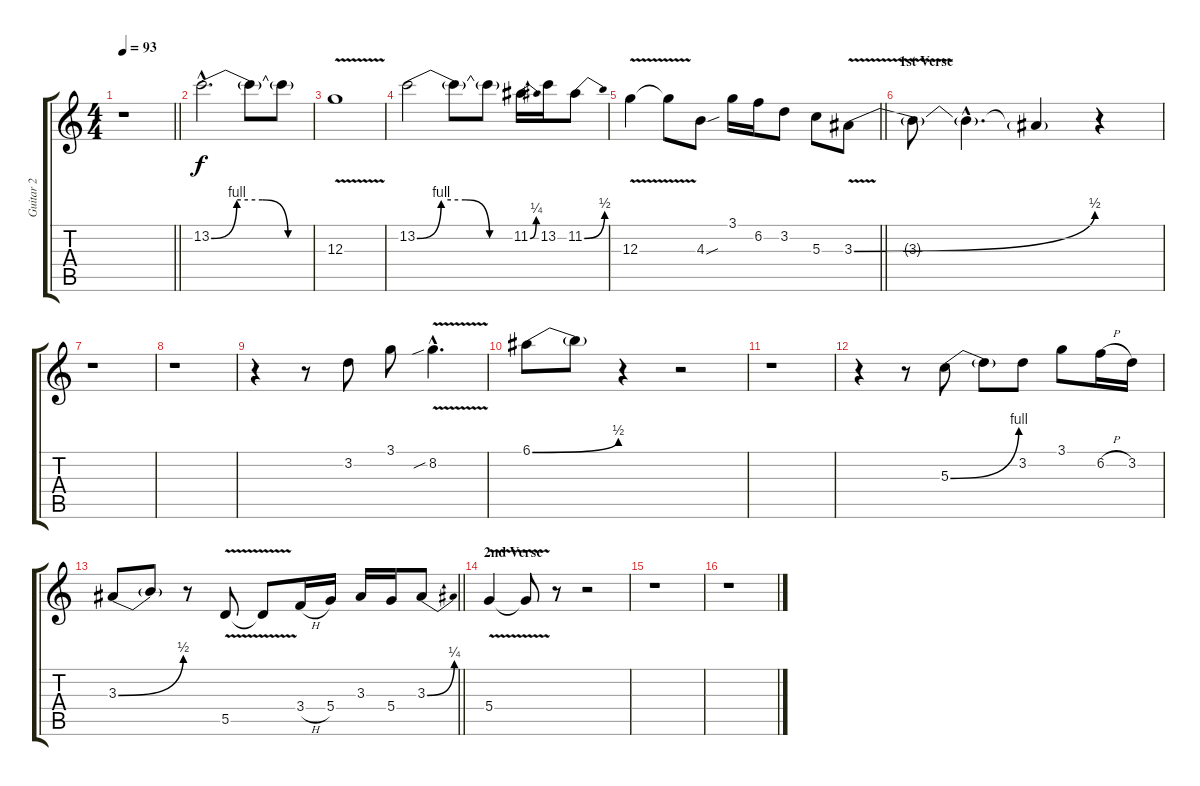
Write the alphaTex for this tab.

\track ("Guitar 2" "Guitar 2") {instrument distortionguitar}
\staff {score tabs}
\tuning (E4 B3 G3 D3 A2 E2) {hide}
\ts (4 4)
\tempo 93
\clef g2
\barLineRight lightlight
\ks c
r.1{dy f instrument distortionguitar} |
13.2{be (custom 0 0 15 4 30 4 45 0 60 0) hac}.2{d} 13.2{t}.8 13.2{t}.8 |
12.3{v}.1 |
13.2{be (custom 0 0 15 4 30 4 45 0 60 0)}.2 13.2{t}.8 13.2{t}.8 11.2{be (bend 0 0 60 1)}.16 13.2.16 11.2{be (bend 0 0 60 2)}.8 |
\barLineRight lightlight
12.3{v}.4 12.3{t}.8 4.3{sou}.8 3.1.16 6.2.16 3.2.8 5.3.8 3.3{be (bend 0 0 60 2) v}.8 |
\section ("" "1st Verse")
3.3{t}.8 3.3{hac t}.4{d} 3.3{t}.4 r.4 |
r.1 |
r.1 |
r.4 r.8 3.2.8 3.1.8 8.2{v sib hac}.4{d} |
6.1{be (bend 0 0 60 2)}.8 6.1{t}.8 r.4 r.2 |
r.1 |
r.4 r.8 5.3{be (bend 0 0 60 4)}.8 5.3{t}.8 3.2.8 3.1.8 6.2{h}.16 3.2.16 |
\barLineRight lightlight
3.3{be (bend 0 0 60 2)}.8 3.3{t}.8 r.8 5.5{v}.8 5.5{t}.8 3.4{h}.16 5.4.16 3.3.16 5.4.16 3.3{be (bend 0 0 60 1)}.8 |
\section ("" "2nd Verse")
5.4{v}.4 5.4{t}.8 r.8 r.2 |
r.1 |
r.1
